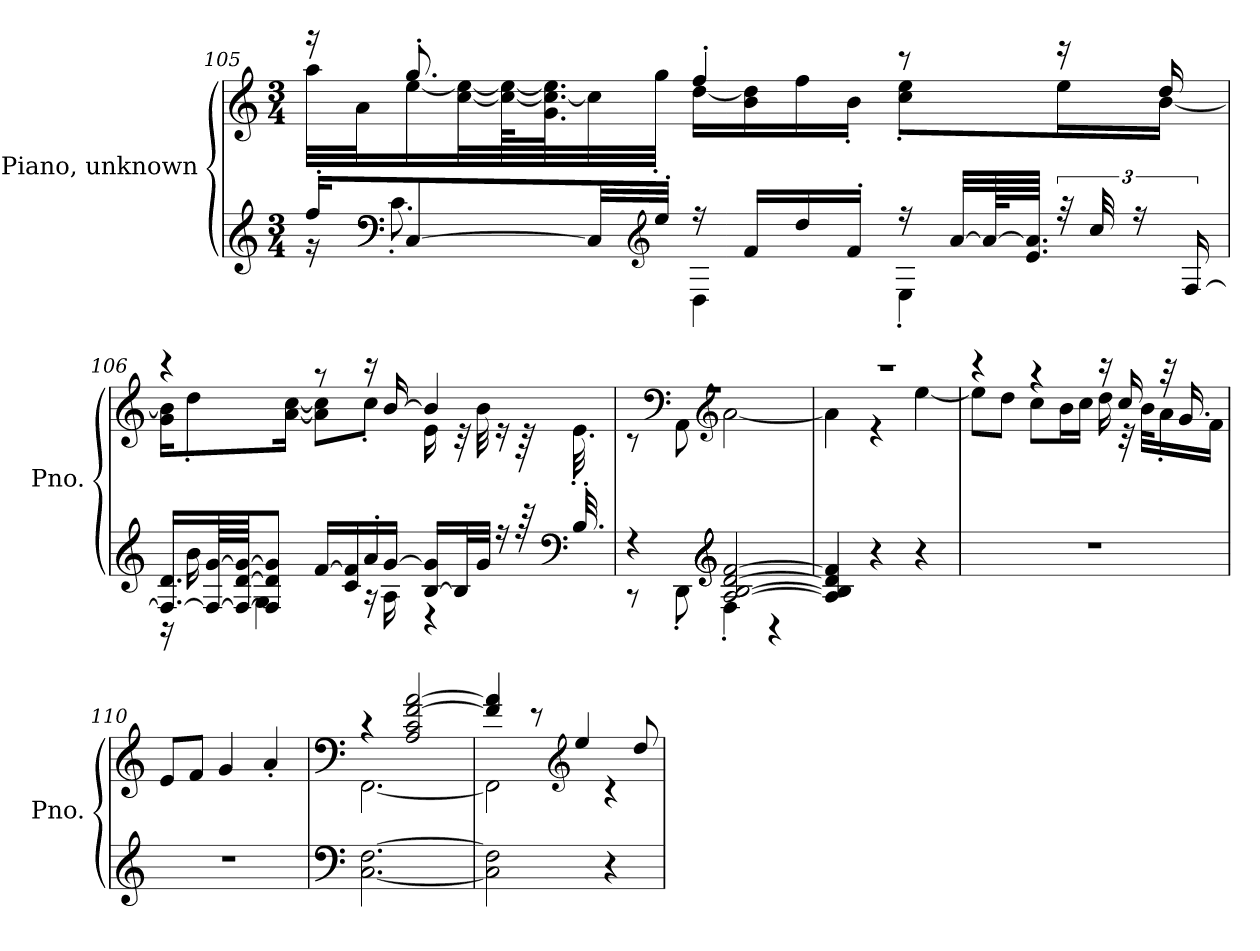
**kern	**kern
*part1	*part1
*staff2	*staff1
*I"Piano, unknown	*
*I'Pno.	*
!!LO:LB:g=z
*clefG2	*clefG2
*k[]	*k[]
*M3/4	*M3/4
=105	=105
*^	*^
16ff'/KL	16r	16r	32aa\LLL
.	.	.	32a\J
*clefF4	*	*	*
[8C/	8.c'\	8.gg'/	[16ee\
.	.	.	[32cc\ 32ee\_L
.	.	.	128cc\_ 128ee\_KL
.	.	.	64.g\ 64.cc\_ 64.ee\]J
32C/LL]	.	.	32cc\]
*clefG2	*	*	*
32ee'/JJJ	.	.	32gg'\JJJ
16r	4D\	4ff'/	[16dd\LL
16f/LL	.	.	16b\ 16dd\]
16dd/	.	.	16ff\
16f'/JJ	.	.	16b'\JJ
16r	4E'\	8r	8cc\' 8ee\'L
[32a/LLL	.	.	.
128a/KL_	.	.	.
64.e/ 64.a/]JJJJ	.	.	.
48r	.	16r	16ee\L
48cc/	.	.	.
24r	.	.	.
.	.	16dd/	[16b\JJ
[24F/	.	.	.
!!LO:PB:g=z	!!
=106	=106	=106	=106
16.F/_ 16.d/LL	16r	4r	16g\ 16b\]KL
.	16b\	.	8dd'\
64F/_ [64g/LL	.	.	.
64F/_ [64d/ 64g/_JJJ	.	.	.
8F/] 8d/] 8g/]J	4G\	.	.
.	.	.	[16a\ [16cc\Jk
[16f/LL	.	8r	8a\] 8cc\]L
16c/ 16f/]	.	.	.
16a'/	16r	16r	8cc'\J
[16g/JJ	16A\	[16b/	.
[16B/ 16g/]LL	4r	4b/]	16e\
32B/L]	.	.	32r
32g/JJJ	.	.	32b\
16r	.	.	16r
64r	.	.	64r
*clefF4	*	*	*
32.B'/	.	.	32.e'\
=107	=107	=107	=107
4r	8r	2.r	8r
*	*	*clefF4	*
.	8DD'\	.	8AA\
*clefG2	*	*clefG2	*
[2A/ [2B/ [2d/ [2f/	4F'\	.	[2a\
.	4r	.	.
*v	*v	*	*
=108	=108	=108
4A/] 4B/] 4d/] 4f/]	2.r	4a\]
4r	.	4r
4r	.	[4ee\
!!LO:LB:g=z	!!
=109	=109	=109
2.r	4r	8ee\L]
.	.	8dd\J
.	4r	8cc\L
.	.	16b\L
.	.	16cc\JJ
.	16r	16dd\
.	16cc/	32r
.	.	32b\KLL
.	32r	16a'\
.	16.g/	.
.	.	16f\JJ
*	*v	*v
=110	=110
2.r	8e/L
.	8f/J
.	4g/
.	4a'/
=111	=111
*clefF4	*clefF4
*	*^
[2.C\ [2.F\	4r	[2.FF\
.	2A/ 2c/ [2f/ [2a/	.
=112	=112	=112
2C\] 2F\]	4f/] 4a/]	2FF\]
.	8r	.
*	*clefG2	*
.	4ee/	.
4r	.	4r
.	8dd/	.
*	*v	*v
=	=
*-	*-
